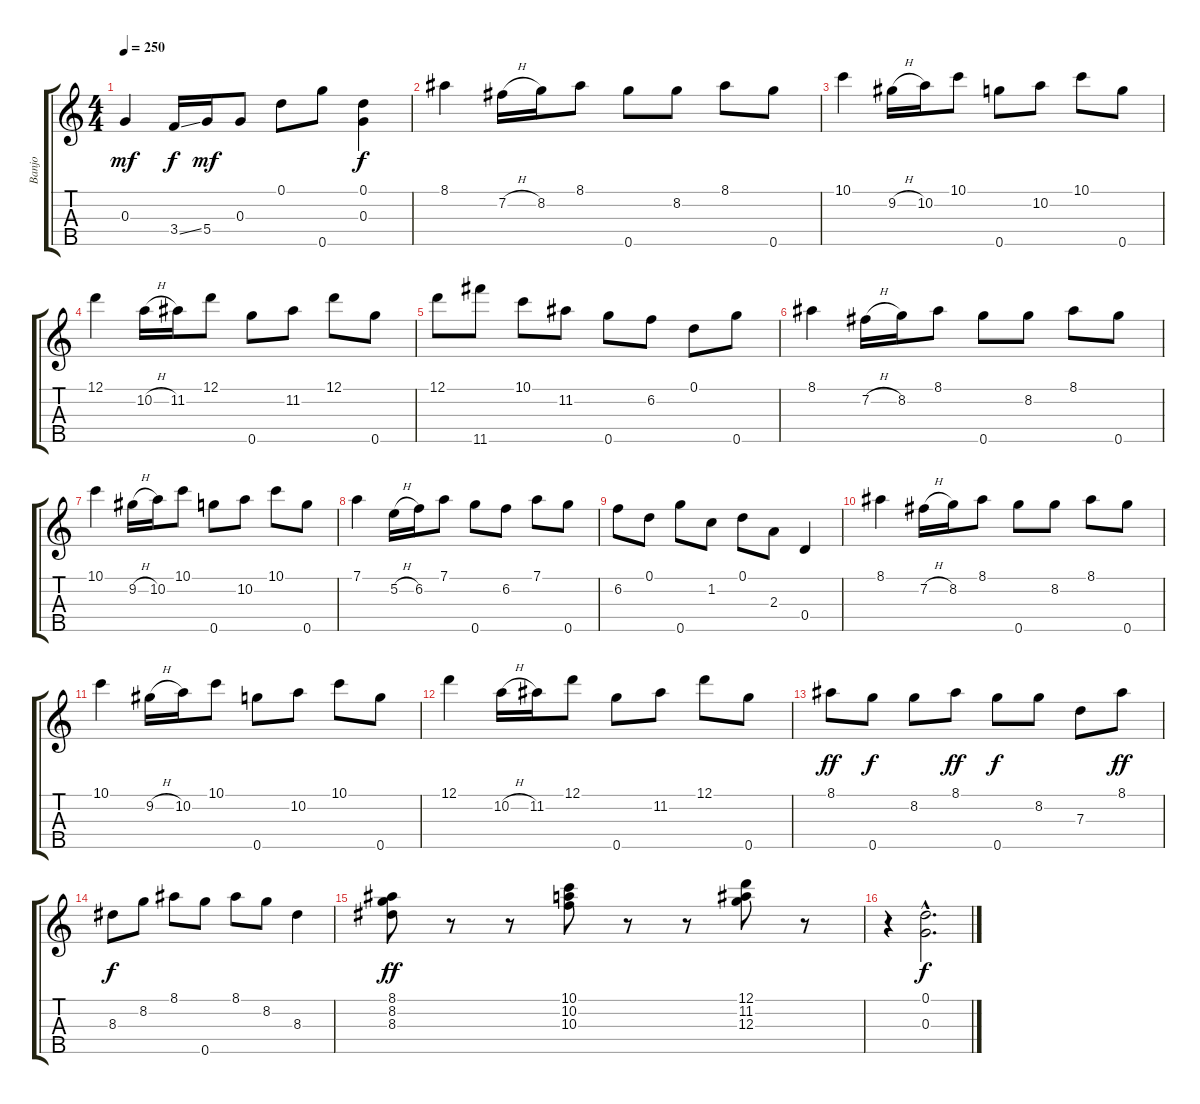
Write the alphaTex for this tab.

\track ("Banjo" "Banjo") {instrument banjo}
\staff {score tabs}
\tuning (D4 B3 G3 D3 G4) {hide}
\displaytranspose 12
\ts (4 4)
\tempo 250
\clef g2
\ks c
0.3.4{dy mf} 3.4{ss}.16{dy f} 5.4.16{dy mf} 0.3.8 0.1.8 0.5.8 (0.1 0.3).4{dy f} |
8.1.4 7.2{h}.16 8.2.16 8.1.8 0.5.8 8.2.8 8.1.8 0.5.8 |
10.1.4 9.2{h}.16 10.2.16 10.1.8 0.5.8 10.2.8 10.1.8 0.5.8 |
12.1.4 10.2{h}.16 11.2.16 12.1.8 0.5.8 11.2.8 12.1.8 0.5.8 |
12.1.8 11.5.8 10.1.8 11.2.8 0.5.8 6.2.8 0.1.8 0.5.8 |
8.1.4 7.2{h}.16 8.2.16 8.1.8 0.5.8 8.2.8 8.1.8 0.5.8 |
10.1.4 9.2{h}.16 10.2.16 10.1.8 0.5.8 10.2.8 10.1.8 0.5.8 |
7.1.4 5.2{h}.16 6.2.16 7.1.8 0.5.8 6.2.8 7.1.8 0.5.8 |
6.2.8 0.1.8 0.5.8 1.2.8 0.1.8 2.3.8 0.4.4 |
8.1.4 7.2{h}.16 8.2.16 8.1.8 0.5.8 8.2.8 8.1.8 0.5.8 |
10.1.4 9.2{h}.16 10.2.16 10.1.8 0.5.8 10.2.8 10.1.8 0.5.8 |
12.1.4 10.2{h}.16 11.2.16 12.1.8 0.5.8 11.2.8 12.1.8 0.5.8 |
8.1.8{dy ff} 0.5.8{dy f} 8.2.8 8.1.8{dy ff} 0.5.8{dy f} 8.2.8 7.3.8 8.1.8{dy ff} |
8.3.8{dy f} 8.2.8 8.1.8 0.5.8 8.1.8 8.2.8 8.3.4 |
(8.1 8.2 8.3).8{dy ff} r.8 r.8 (10.1 10.2 10.3).8 r.8 r.8 (12.1 11.2 12.3).8 r.8 |
r.4 (0.1{hac} 0.3{hac}).2{d dy f}
